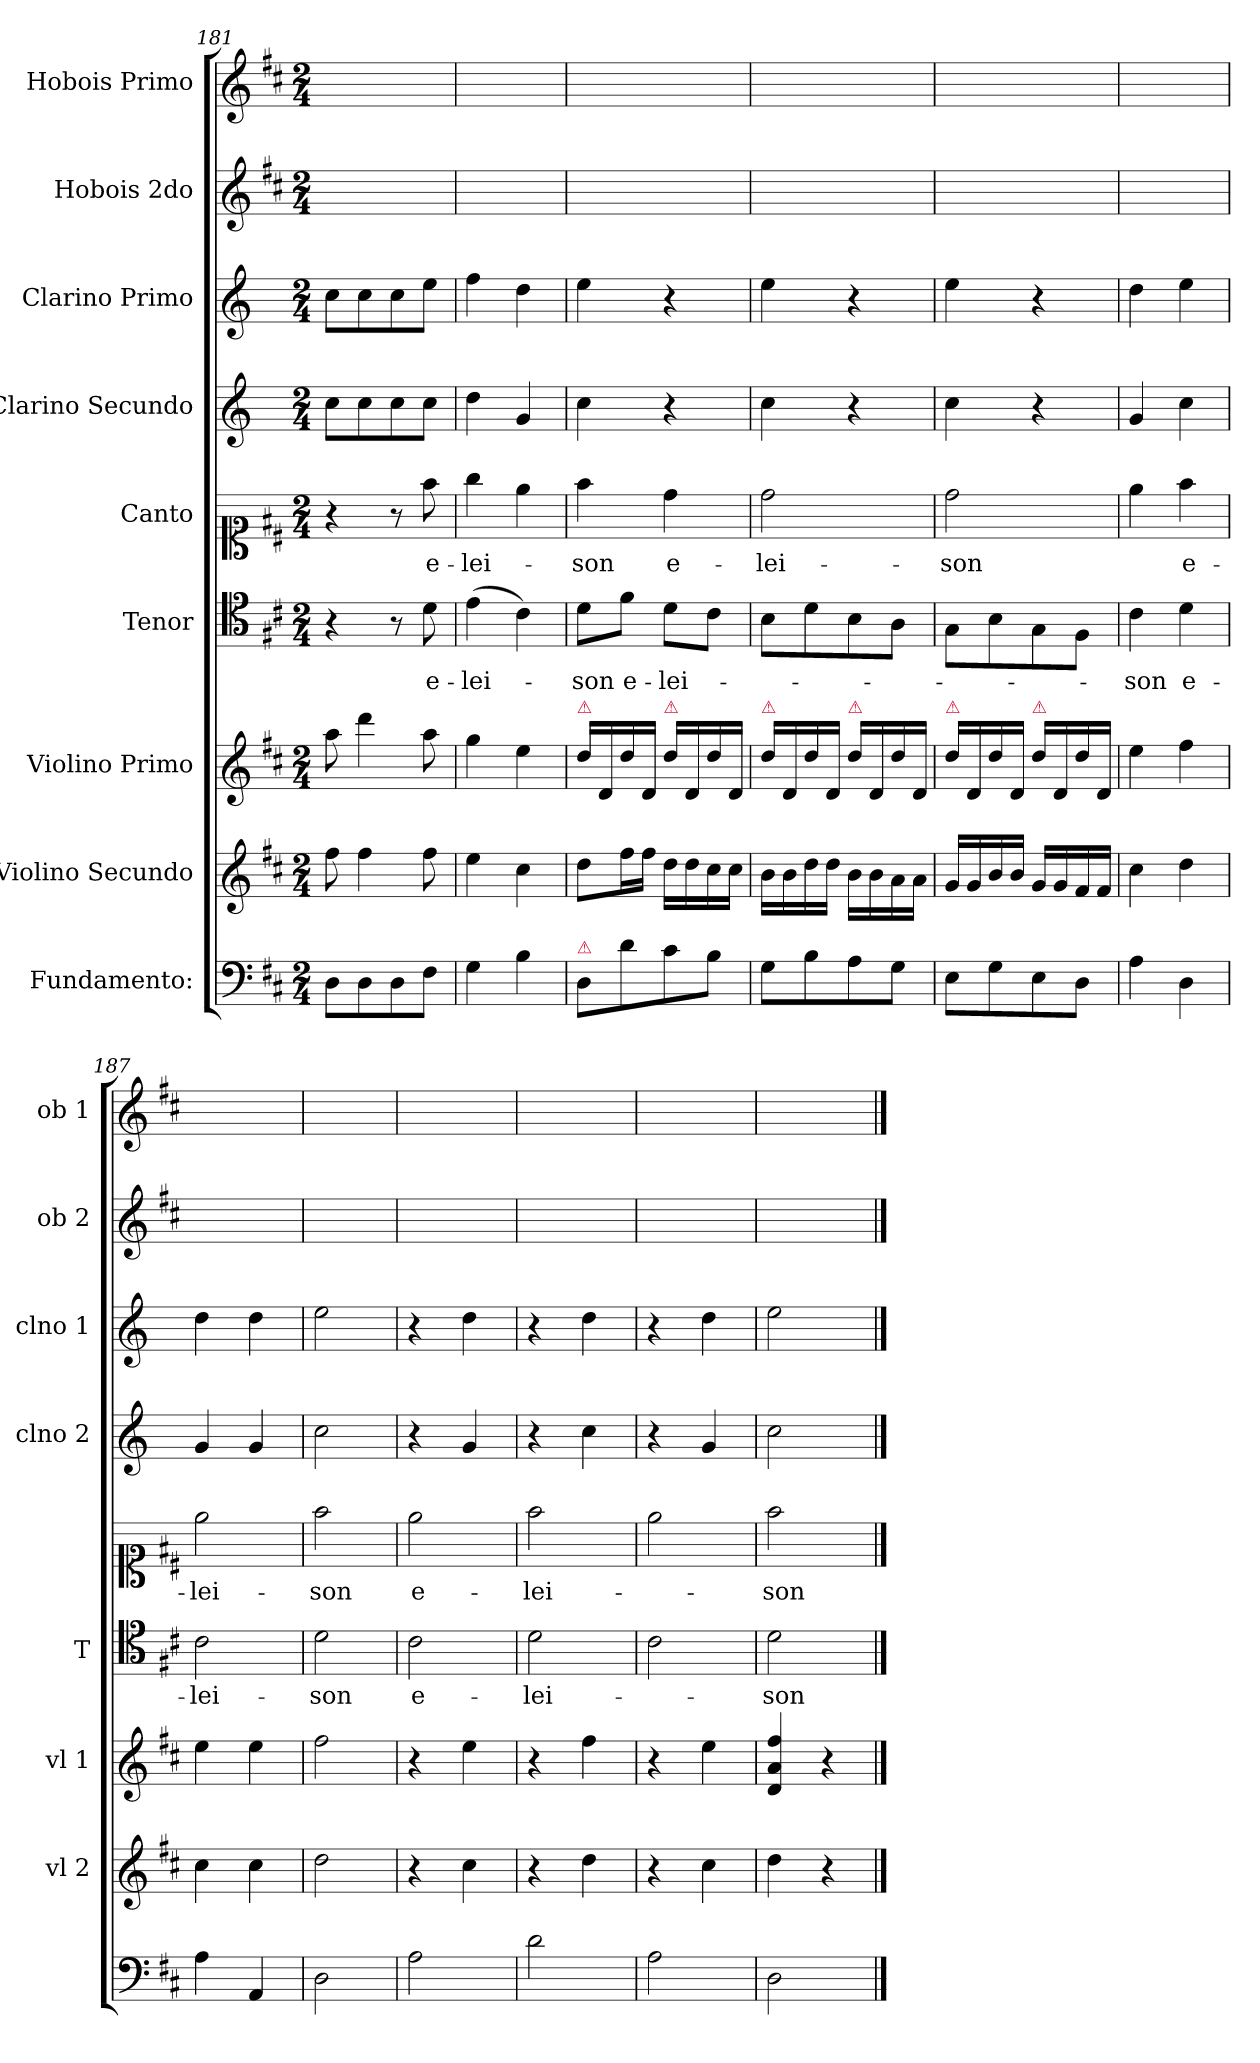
**kern	**kern	**kern	**kern	**text	**kern	**text	**kern	**kern	**kern	**kern
*part9	*part8	*part7	*part6	*part6	*part5	*part5	*part4	*part3	*part2	*part1
*staff9	*staff8	*staff7	*staff6	*staff6	*staff5	*staff5	*staff4	*staff3	*staff2	*staff1
*I"Fundamento:	*I"Violino Secundo	*I"Violino Primo	*I"Tenor	*	*I"Canto	*	*I"Clarino Secundo	*I"Clarino Primo	*I"Hobois 2do	*I"Hobois Primo
*	*I'vl 2	*I'vl 1	*I'T	*	*	*	*I'clno 2	*I'clno 1	*I'ob 2	*I'ob 1
*clefF4	*clefG2	*clefG2	*clefC4	*	*clefC1	*	*clefG2	*clefG2	*clefG2	*clefG2
*	*	*	*	*	*	*	*ITrd-1c-2	*ITrd-1c-2	*	*
*k[f#c#]	*k[f#c#]	*k[f#c#]	*k[f#c#]	*	*k[f#c#]	*	*k[f#c#]	*k[f#c#]	*k[f#c#]	*k[f#c#]
*M2/4	*M2/4	*M2/4	*M2/4	*	*M2/4	*	*M2/4	*M2/4	*M2/4	*M2/4
=181	=181	=181	=181	=181	=181	=181	=181	=181	=181	=181
8D\L	8ff#\	8aa\	4r	.	4r	.	8dd\L	8dd\L	2ryy	2ryy
8D\	4ff#\	4ddd\	.	.	.	.	8dd\	8dd\	.	.
8D\	.	.	8r	.	8r	.	8dd\	8dd\	.	.
8F#\J	8ff#\	8aa\	8d\	e-	8ff#\	e-	8dd\J	8ff#\J	.	.
=182	=182	=182	=182	=182	=182	=182	=182	=182	=182	=182
4G\	4ee\	4gg\	(4e\	-lei-	4gg\	-lei-	4ee\	4gg\	2ryy	2ryy
4B\	4cc#\	4ee\	4c#\)	.	4ee\	.	4a/	4ee\	.	.
=183	=183	=183	=183	=183	=183	=183	=183	=183	=183	=183
!	!	!LO:TX:a:color=crimson:t=⚠	!	!	!	!	!	!	!	!
!LO:TX:a:color=crimson:t=⚠	!	!	!	!	!	!	!	!	!	!
8D/L	8dd\L	16dd\LL	8d\L	-son	4ff#\	-son	4dd\	4ff#\	2ryy	2ryy
.	.	16d/	.	.	.	.	.	.	.	.
8d\	16ff#\L	16dd\	8f#\J	e-	.	.	.	.	.	.
.	16ff#\JJ	16d/JJ	.	.	.	.	.	.	.	.
!	!	!LO:TX:a:color=crimson:t=⚠	!	!	!	!	!	!	!	!
8c#\	16dd\LL	16dd\LL	8d\L	-lei-	4dd\	e-	4r	4r	.	.
.	16dd\	16d/	.	.	.	.	.	.	.	.
8B\J	16cc#\	16dd\	8c#\J	.	.	.	.	.	.	.
.	16cc#\JJ	16d/JJ	.	.	.	.	.	.	.	.
=184	=184	=184	=184	=184	=184	=184	=184	=184	=184	=184
!	!	!LO:TX:a:color=crimson:t=⚠	!	!	!	!	!	!	!	!
8G\L	16b\LL	16dd\LL	8B\L	.	2dd\	-lei-	4dd\	4ff#\	2ryy	2ryy
.	16b\	16d/	.	.	.	.	.	.	.	.
8B\	16dd\	16dd\	8d\	.	.	.	.	.	.	.
.	16dd\JJ	16d/JJ	.	.	.	.	.	.	.	.
!	!	!LO:TX:a:color=crimson:t=⚠	!	!	!	!	!	!	!	!
8A\	16b\LL	16dd\LL	8B\	.	.	.	4r	4r	.	.
.	16b\	16d/	.	.	.	.	.	.	.	.
8G\J	16a\	16dd\	8A\J	.	.	.	.	.	.	.
.	16a\JJ	16d/JJ	.	.	.	.	.	.	.	.
=185	=185	=185	=185	=185	=185	=185	=185	=185	=185	=185
!	!	!LO:TX:a:color=crimson:t=⚠	!	!	!	!	!	!	!	!
8E\L	16g/LL	16dd\LL	8G\L	.	2dd\	-son	4dd\	4ff#\	2ryy	2ryy
.	16g/	16d/	.	.	.	.	.	.	.	.
8G\	16b/	16dd\	8B\	.	.	.	.	.	.	.
.	16b/JJ	16d/JJ	.	.	.	.	.	.	.	.
!	!	!LO:TX:a:color=crimson:t=⚠	!	!	!	!	!	!	!	!
8E\	16g/LL	16dd\LL	8G\	.	.	.	4r	4r	.	.
.	16g/	16d/	.	.	.	.	.	.	.	.
8D\J	16f#/	16dd\	8F#\J	.	.	.	.	.	.	.
.	16f#/JJ	16d/JJ	.	.	.	.	.	.	.	.
=186	=186	=186	=186	=186	=186	=186	=186	=186	=186	=186
4A\	4cc#\	4ee\	4c#\	son	4ee\	.	4a/	4ee\	2ryy	2ryy
4D\	4dd\	4ff#\	4d\	e-	4ff#\	e-	4dd\	4ff#\	.	.
=187	=187	=187	=187	=187	=187	=187	=187	=187	=187	=187
4A\	4cc#\	4ee\	2c#\	-lei-	2ee\	-lei-	4a/	4ee\	2ryy	2ryy
4AA/	4cc#\	4ee\	.	.	.	.	4a/	4ee\	.	.
=188	=188	=188	=188	=188	=188	=188	=188	=188	=188	=188
2D\	2dd\	2ff#\	2d\	-son	2ff#\	-son	2dd\	2ff#\	2ryy	2ryy
=189	=189	=189	=189	=189	=189	=189	=189	=189	=189	=189
2A\	4r	4r	2c#\	e-	2ee\	e-	4r	4r	2ryy	2ryy
.	4cc#\	4ee\	.	.	.	.	4a/	4ee\	.	.
=190	=190	=190	=190	=190	=190	=190	=190	=190	=190	=190
2d\	4r	4r	2d\	-lei-	2ff#\	-lei-	4r	4r	2ryy	2ryy
.	4dd\	4ff#\	.	.	.	.	4dd\	4ee\	.	.
=191	=191	=191	=191	=191	=191	=191	=191	=191	=191	=191
2A\	4r	4r	2c#\	.	2ee\	.	4r	4r	2ryy	2ryy
.	4cc#\	4ee\	.	.	.	.	4a/	4ee\	.	.
=192	=192	=192	=192	=192	=192	=192	=192	=192	=192	=192
2D\	4dd\	4d/ 4a/ 4ff#/	2d\	-son	2ff#\	-son	2dd\	2ff#\	2ryy	2ryy
.	4r	4r	.	.	.	.	.	.	.	.
==	==	==	==	==	==	==	==	==	==	==
*-	*-	*-	*-	*-	*-	*-	*-	*-	*-	*-
